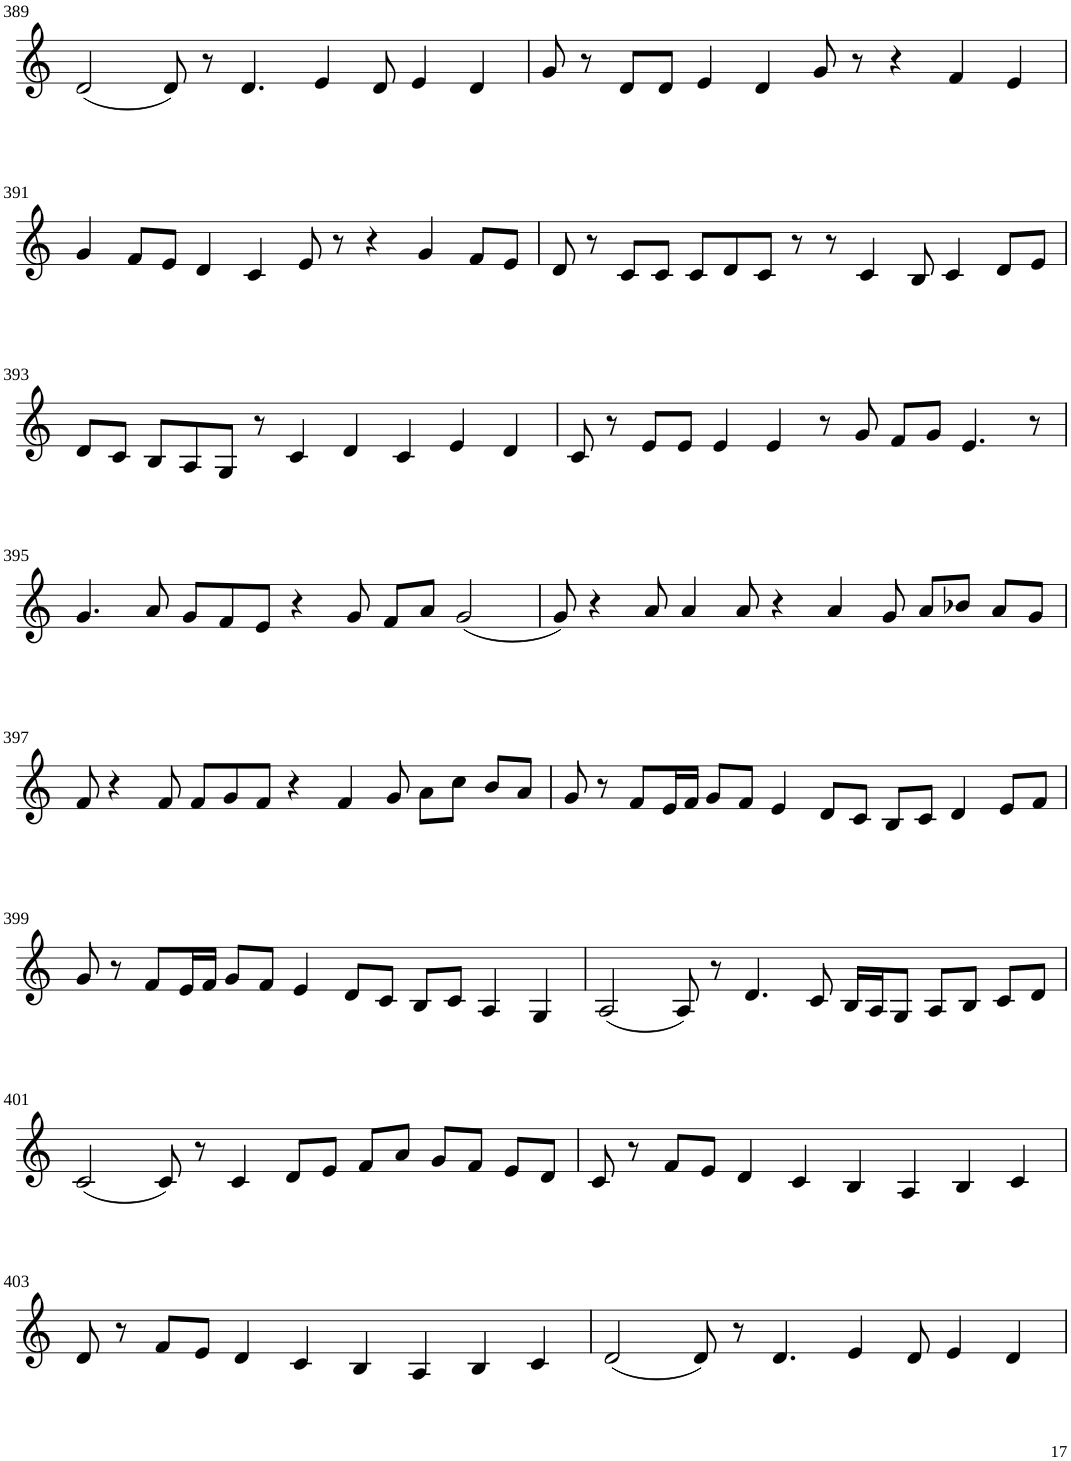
**kern
*part1
*staff1
*I"Violin
!!LO:PB:g=z
*clefG2
*k[]
*M8/4
=389
(2d/
8d/)
8r
4.d/
4e/
8d/
4e/
4d/
=390
8g/
8r
8d/L
8d/J
4e/
4d/
8g/
8r
4r
4f/
4e/
!!LO:LB:g=z
=391
4g/
8f/L
8e/J
4d/
4c/
8e/
8r
4r
4g/
8f/L
8e/J
=392
8d/
8r
8c/L
8c/J
8c/L
8d/
8c/J
8r
8r
4c/
8B/
4c/
8d/L
8e/J
!!LO:LB:g=z
=393
8d/L
8c/J
8B/L
8A/
8G/J
8r
4c/
4d/
4c/
4e/
4d/
=394
8c/
8r
8e/L
8e/J
4e/
4e/
8r
8g/
8f/L
8g/J
4.e/
8r
!!LO:LB:g=z
=395
4.g/
8a/
8g/L
8f/
8e/J
4r
8g/
8f/L
8a/J
(2g/
=396
8g/)
4r
8a/
4a/
8a/
4r
4a/
8g/
8a/L
8b-X/J
8a/L
8g/J
!!LO:LB:g=z
=397
8f/
4r
8f/
8f/L
8g/
8f/J
4r
4f/
8g/
8a\L
8cc\J
8b/L
8a/J
=398
8g/
8r
8f/L
16e/L
16f/JJ
8g/L
8f/J
4e/
8d/L
8c/J
8B/L
8c/J
4d/
8e/L
8f/J
!!LO:LB:g=z
=399
8g/
8r
8f/L
16e/L
16f/JJ
8g/L
8f/J
4e/
8d/L
8c/J
8B/L
8c/J
4A/
4G/
=400
(2A/
8A/)
8r
4.d/
8c/
16B/LL
16A/J
8G/J
8A/L
8B/J
8c/L
8d/J
!!LO:LB:g=z
=401
(2c/
8c/)
8r
4c/
8d/L
8e/J
8f/L
8a/J
8g/L
8f/J
8e/L
8d/J
=402
8c/
8r
8f/L
8e/J
4d/
4c/
4B/
4A/
4B/
4c/
!!LO:LB:g=z
=403
8d/
8r
8f/L
8e/J
4d/
4c/
4B/
4A/
4B/
4c/
=404
(2d/
8d/)
8r
4.d/
4e/
8d/
4e/
4d/
=
*-
